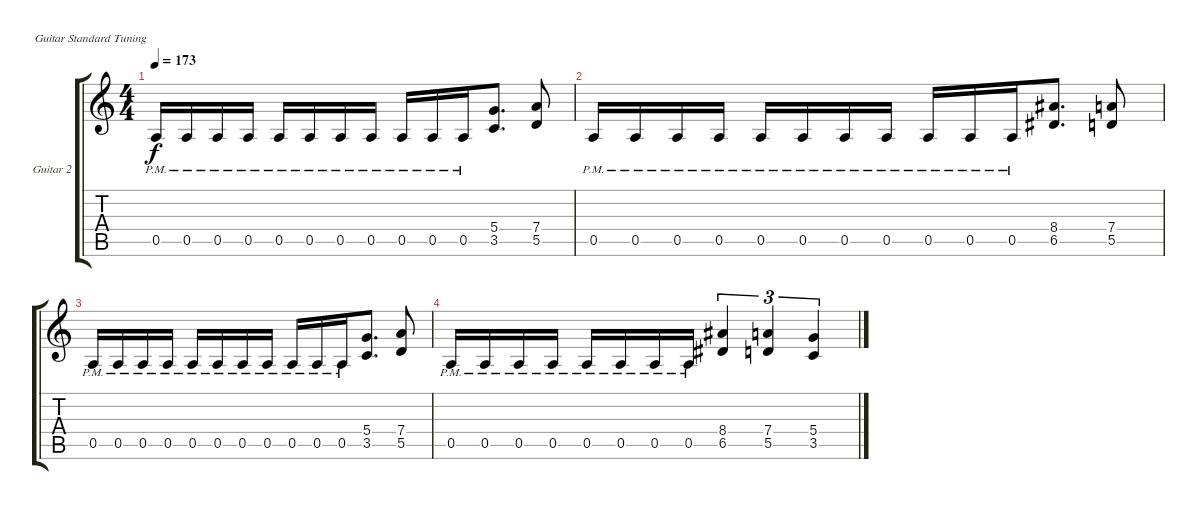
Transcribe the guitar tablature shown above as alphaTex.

\bracketExtendMode groupsimilarinstruments
\firstSystemTrackNameOrientation horizontal
\otherSystemsTrackNameOrientation horizontal
\track ("Guitar 2" "Guitar 2") {instrument distortionguitar}
\staff {score tabs}
\tuning (E4 B3 G3 D3 A2 E2)
\ts (4 4)
\tempo 173
\clef g2
\ks c
0.5{pm}.16{dy f} 0.5{pm}.16 0.5{pm}.16 0.5{pm}.16 0.5{pm}.16 0.5{pm}.16 0.5{pm}.16 0.5{pm}.16 0.5{pm}.16 0.5{pm}.16 0.5{pm}.16 (5.4 3.5).8{d} (7.4 5.5).8 |
0.5{pm}.16 0.5{pm}.16 0.5{pm}.16 0.5{pm}.16 0.5{pm}.16 0.5{pm}.16 0.5{pm}.16 0.5{pm}.16 0.5{pm}.16 0.5{pm}.16 0.5{pm}.16 (8.4 6.5).8{d} (7.4 5.5).8 |
0.5{pm}.16 0.5{pm}.16 0.5{pm}.16 0.5{pm}.16 0.5{pm}.16 0.5{pm}.16 0.5{pm}.16 0.5{pm}.16 0.5{pm}.16 0.5{pm}.16 0.5{pm}.16 (5.4 3.5).8{d} (7.4 5.5).8 |
0.5{pm}.16 0.5{pm}.16 0.5{pm}.16 0.5{pm}.16 0.5{pm}.16 0.5{pm}.16 0.5{pm}.16 0.5{pm}.16 (8.4 6.5).4{tu (3 2)} (7.4 5.5).4{tu (3 2)} (5.4 3.5).4{tu (3 2)}
